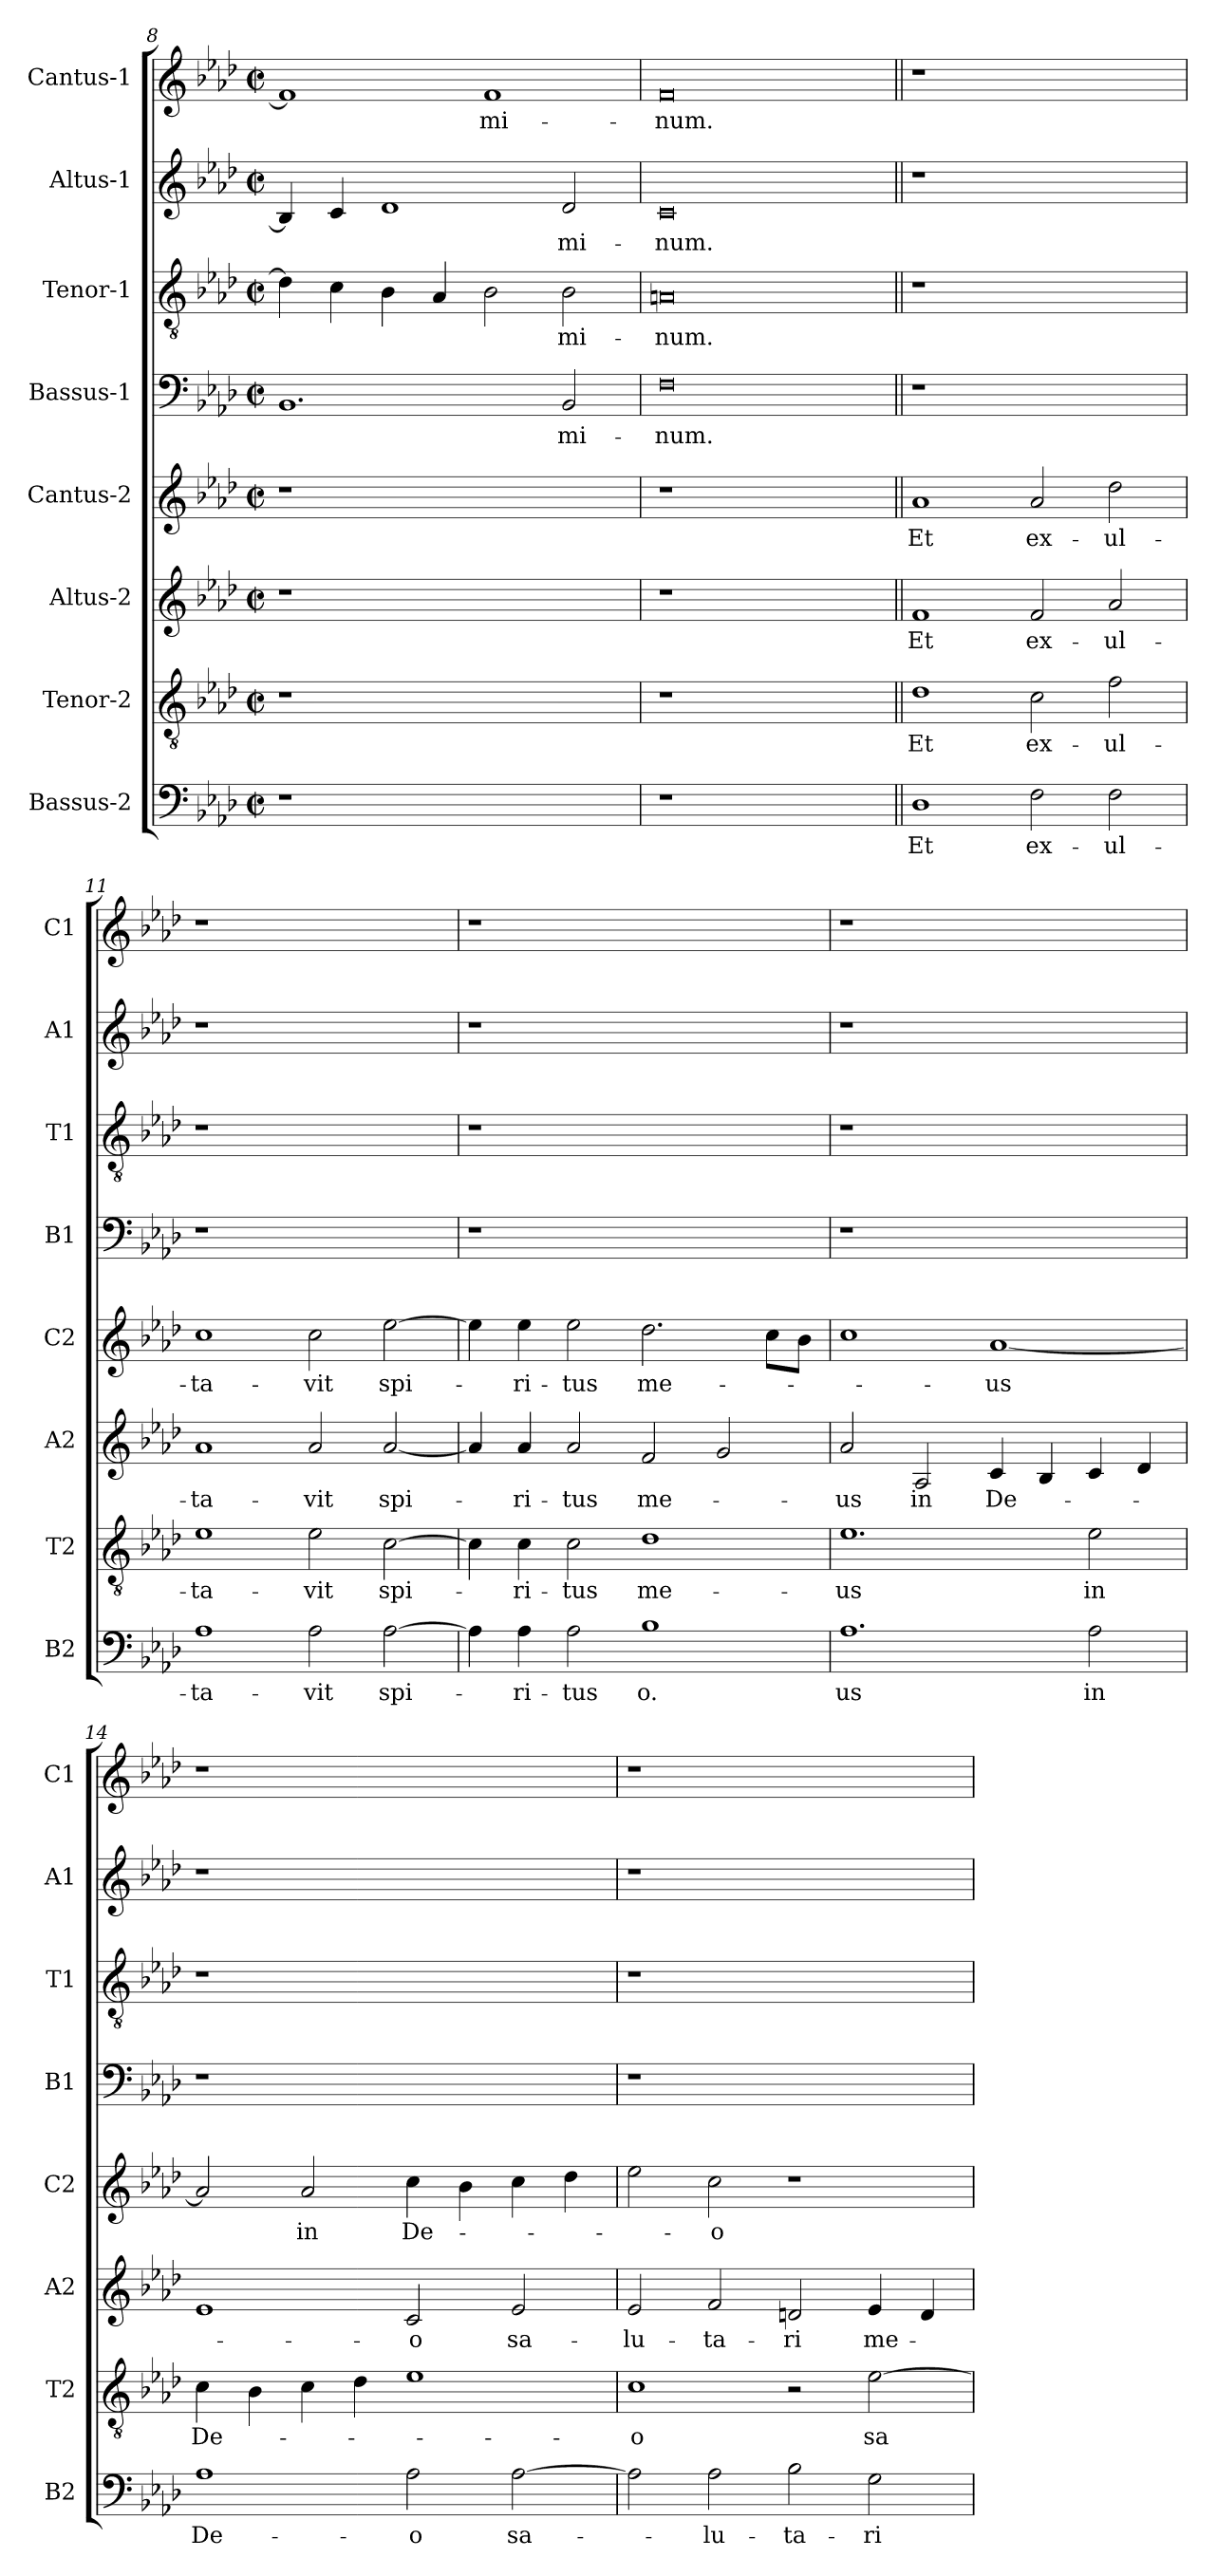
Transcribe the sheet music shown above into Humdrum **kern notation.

**kern	**text	**kern	**text	**kern	**text	**kern	**text	**kern	**text	**kern	**text	**kern	**text	**kern	**text
*part8	*part8	*part7	*part7	*part6	*part6	*part5	*part5	*part4	*part4	*part3	*part3	*part2	*part2	*part1	*part1
*staff8	*staff8	*staff7	*staff7	*staff6	*staff6	*staff5	*staff5	*staff4	*staff4	*staff3	*staff3	*staff2	*staff2	*staff1	*staff1
*I"Bassus-2	*	*I"Tenor-2	*	*I"Altus-2	*	*I"Cantus-2	*	*I"Bassus-1	*	*I"Tenor-1	*	*I"Altus-1	*	*I"Cantus-1	*
*I'B2	*	*I'T2	*	*I'A2	*	*I'C2	*	*I'B1	*	*I'T1	*	*I'A1	*	*I'C1	*
*clefF4	*	*clefGv2	*	*clefG2	*	*clefG2	*	*clefF4	*	*clefGv2	*	*clefG2	*	*clefG2	*
*k[b-e-a-d-]	*	*k[b-e-a-d-]	*	*k[b-e-a-d-]	*	*k[b-e-a-d-]	*	*k[b-e-a-d-]	*	*k[b-e-a-d-]	*	*k[b-e-a-d-]	*	*k[b-e-a-d-]	*
*A-:	*	*A-:	*	*A-:	*	*A-:	*	*A-:	*	*A-:	*	*A-:	*	*A-:	*
*M2/2	*	*M2/2	*	*M2/2	*	*M2/2	*	*M2/2	*	*M2/2	*	*M2/2	*	*M2/2	*
*met(c|)	*	*met(c|)	*	*met(c|)	*	*met(c|)	*	*met(c|)	*	*met(c|)	*	*met(c|)	*	*met(c|)	*
=8	=8	=8	=8	=8	=8	=8	=8	=8	=8	=8	=8	=8	=8	=8	=8
1r	.	1r	.	1r	.	1r	.	1.BB-	.	4d-\]	.	4B-/]	.	1f]	.
.	.	.	.	.	.	.	.	.	.	4c\	.	4c/	.	.	.
.	.	.	.	.	.	.	.	.	.	4B-\	.	1d-	.	.	.
.	.	.	.	.	.	.	.	.	.	4A-/	.	.	.	.	.
!	!	!	!	!	!	!	!	!	!	!	!	!	!	!	!LO:LY:b
1ryy	.	1ryy	.	1ryy	.	1ryy	.	.	.	2B-\	.	.	.	1f	-mi-
!	!	!	!	!	!	!	!	!	!LO:LY:b	!	!LO:LY:b	!	!LO:LY:b	!	!
.	.	.	.	.	.	.	.	2BB-/	-mi-	2B-\	-mi-	2d-/	-mi-	.	.
=9	=9	=9	=9	=9	=9	=9	=9	=9	=9	=9	=9	=9	=9	=9	=9
!	!	!	!	!	!	!	!	!	!LO:LY:b	!	!LO:LY:b	!	!LO:LY:b	!	!LO:LY:b
1r	.	1r	.	1r	.	1r	.	0F	-num.	0An	-num.	0c	-num.	0f	-num.
1ryy	.	1ryy	.	1ryy	.	1ryy	.	.	.	.	.	.	.	.	.
!!LO:PB:g=z
=10||	=10||	=10||	=10||	=10||	=10||	=10||	=10||	=10||	=10||	=10||	=10||	=10||	=10||	=10||	=10||
!	!LO:LY:b	!	!LO:LY:b	!	!LO:LY:b	!	!LO:LY:b	!	!	!	!	!	!	!	!
1D-	Et	1d-	Et	1f	Et	1a-	Et	1r	.	1r	.	1r	.	1r	.
!	!LO:LY:b	!	!LO:LY:b	!	!LO:LY:b	!	!LO:LY:b	!	!	!	!	!	!	!	!
2F\	ex-	2c\	ex-	2f/	ex-	2a-/	ex-	1ryy	.	1ryy	.	1ryy	.	1ryy	.
!	!LO:LY:b	!	!LO:LY:b	!	!LO:LY:b	!	!LO:LY:b	!	!	!	!	!	!	!	!
2F\	-ul-	2f\	-ul-	2a-/	-ul-	2dd-\	-ul-	.	.	.	.	.	.	.	.
=11	=11	=11	=11	=11	=11	=11	=11	=11	=11	=11	=11	=11	=11	=11	=11
!	!LO:LY:b	!	!LO:LY:b	!	!LO:LY:b	!	!LO:LY:b	!	!	!	!	!	!	!	!
1A-	-ta-	1e-	-ta-	1a-	-ta-	1cc	-ta-	1r	.	1r	.	1r	.	1r	.
!	!LO:LY:b	!	!LO:LY:b	!	!LO:LY:b	!	!LO:LY:b	!	!	!	!	!	!	!	!
2A-\	-vit	2e-\	-vit	2a-/	-vit	2cc\	-vit	1ryy	.	1ryy	.	1ryy	.	1ryy	.
!	!LO:LY:b	!	!LO:LY:b	!	!LO:LY:b	!	!LO:LY:b	!	!	!	!	!	!	!	!
[2A-\	spi-	[2c\	spi-	[2a-/	spi-	[2ee-\	spi-	.	.	.	.	.	.	.	.
=12	=12	=12	=12	=12	=12	=12	=12	=12	=12	=12	=12	=12	=12	=12	=12
4A-\]	.	4c\]	.	4a-/]	.	4ee-\]	.	1r	.	1r	.	1r	.	1r	.
!	!LO:LY:b	!	!LO:LY:b	!	!LO:LY:b	!	!LO:LY:b	!	!	!	!	!	!	!	!
4A-\	-ri-	4c\	-ri-	4a-/	-ri-	4ee-\	-ri-	.	.	.	.	.	.	.	.
!	!LO:LY:b	!	!LO:LY:b	!	!LO:LY:b	!	!LO:LY:b	!	!	!	!	!	!	!	!
2A-\	-tus	2c\	-tus	2a-/	-tus	2ee-\	-tus	.	.	.	.	.	.	.	.
!	!LO:LY:b	!	!LO:LY:b	!	!LO:LY:b	!	!LO:LY:b	!	!	!	!	!	!	!	!
1B-	-o.	1d-	me-	2f/	me-	2.dd-\	me-	1ryy	.	1ryy	.	1ryy	.	1ryy	.
.	.	.	.	2g/	.	.	.	.	.	.	.	.	.	.	.
.	.	.	.	.	.	8cc\L	.	.	.	.	.	.	.	.	.
.	.	.	.	.	.	8b-\J	.	.	.	.	.	.	.	.	.
=13	=13	=13	=13	=13	=13	=13	=13	=13	=13	=13	=13	=13	=13	=13	=13
!	!LO:LY:b	!	!LO:LY:b	!	!LO:LY:b	!	!	!	!	!	!	!	!	!	!
1.A-	us	1.e-	-us	2a-/	-us	1cc	.	1r	.	1r	.	1r	.	1r	.
!	!	!	!	!	!LO:LY:b	!	!	!	!	!	!	!	!	!	!
.	.	.	.	2A-/	in	.	.	.	.	.	.	.	.	.	.
!	!	!	!	!	!LO:LY:b	!	!LO:LY:b	!	!	!	!	!	!	!	!
.	.	.	.	4c/	De-	[1a-	-us	1ryy	.	1ryy	.	1ryy	.	1ryy	.
.	.	.	.	4B-/	.	.	.	.	.	.	.	.	.	.	.
!	!LO:LY:b	!	!LO:LY:b	!	!	!	!	!	!	!	!	!	!	!	!
2A-\	in	2e-\	in	4c/	.	.	.	.	.	.	.	.	.	.	.
.	.	.	.	4d-/	.	.	.	.	.	.	.	.	.	.	.
=14	=14	=14	=14	=14	=14	=14	=14	=14	=14	=14	=14	=14	=14	=14	=14
!	!LO:LY:b	!	!LO:LY:b	!	!	!	!	!	!	!	!	!	!	!	!
1A-	De-	4c\	De-	1e-	.	2a-/]	.	1r	.	1r	.	1r	.	1r	.
.	.	4B-\	.	.	.	.	.	.	.	.	.	.	.	.	.
!	!	!	!	!	!	!	!LO:LY:b	!	!	!	!	!	!	!	!
.	.	4c\	.	.	.	2a-/	in	.	.	.	.	.	.	.	.
.	.	4d-\	.	.	.	.	.	.	.	.	.	.	.	.	.
!	!LO:LY:b	!	!	!	!LO:LY:b	!	!LO:LY:b	!	!	!	!	!	!	!	!
2A-\	-o	1e-	.	2c/	-o	4cc\	De-	1ryy	.	1ryy	.	1ryy	.	1ryy	.
.	.	.	.	.	.	4b-\	.	.	.	.	.	.	.	.	.
!	!LO:LY:b	!	!	!	!LO:LY:b	!	!	!	!	!	!	!	!	!	!
[2A-\	sa-	.	.	2e-/	sa-	4cc\	.	.	.	.	.	.	.	.	.
.	.	.	.	.	.	4dd-\	.	.	.	.	.	.	.	.	.
=15	=15	=15	=15	=15	=15	=15	=15	=15	=15	=15	=15	=15	=15	=15	=15
!	!	!	!LO:LY:b	!	!LO:LY:b	!	!	!	!	!	!	!	!	!	!
2A-\]	.	1c	-o	2e-/	-lu-	2ee-\	.	1r	.	1r	.	1r	.	1r	.
!	!LO:LY:b	!	!	!	!LO:LY:b	!	!LO:LY:b	!	!	!	!	!	!	!	!
2A-\	-lu-	.	.	2f/	-ta-	2cc\	-o	.	.	.	.	.	.	.	.
!	!LO:LY:b	!	!	!	!LO:LY:b	!	!	!	!	!	!	!	!	!	!
2B-\	-ta-	2r	.	2dn/	-ri	1r	.	1ryy	.	1ryy	.	1ryy	.	1ryy	.
!	!LO:LY:b	!	!LO:LY:b	!	!LO:LY:b	!	!	!	!	!	!	!	!	!	!
2G\	-ri	[2e-\	sa-	4e-/	me-	.	.	.	.	.	.	.	.	.	.
.	.	.	.	4d/	.	.	.	.	.	.	.	.	.	.	.
=	=	=	=	=	=	=	=	=	=	=	=	=	=	=	=
*-	*-	*-	*-	*-	*-	*-	*-	*-	*-	*-	*-	*-	*-	*-	*-
